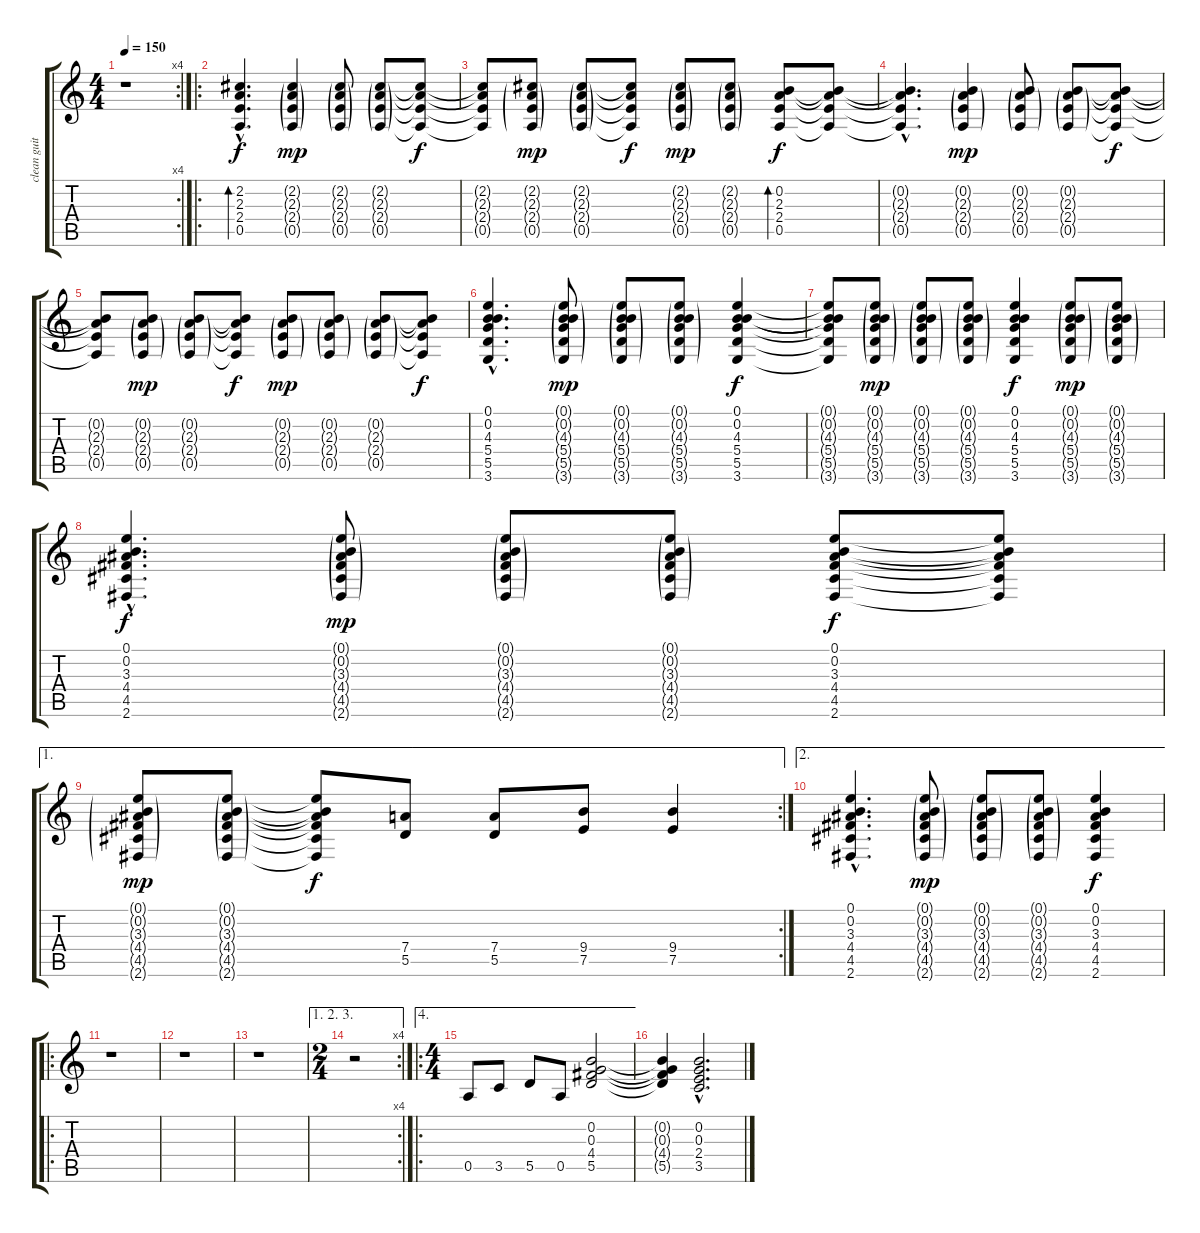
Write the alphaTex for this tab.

\track ("clean guitar" "clean guit") {instrument electricguitarjazz}
\staff {score tabs}
\tuning (E4 B3 G3 D3 A2 E2) {hide}
\rc 4
\ts (4 4)
\tempo 150
\clef g2
\ks c
r.1{dy f} |
\ro
(2.2{hac} 2.3{hac} 2.4{hac} 0.5{hac}).4{d bd 120} (2.2{g} 2.3{g} 2.4{g} 0.5{g}).4{dy mp} (2.2{g} 2.3{g} 2.4{g} 0.5{g}).8 (2.2{g} 2.3{g} 2.4{g} 0.5{g}).8 (2.2{t} 2.3{t} 2.4{t} 0.5{t}).8{dy f} |
(2.2{t} 2.3{t} 2.4{t} 0.5{t}).8 (2.2{g} 2.3{g} 2.4{g} 0.5{g}).8{dy mp} (2.2{g} 2.3{g} 2.4{g} 0.5{g}).8 (2.2{t} 2.3{t} 2.4{t} 0.5{t}).8{dy f} (2.2{g} 2.3{g} 2.4{g} 0.5{g}).8{dy mp} (2.2{g} 2.3{g} 2.4{g} 0.5{g}).8 (0.2 2.3 2.4 0.5).8{bd 60 dy f} (0.2{t} 2.3{t} 2.4{t} 0.5{t}).8 |
(0.2{hac t} 2.3{hac t} 2.4{hac t} 0.5{hac t}).4{d} (0.2{g} 2.3{g} 2.4{g} 0.5{g}).4{dy mp} (0.2{g} 2.3{g} 2.4{g} 0.5{g}).8 (0.2{g} 2.3{g} 2.4{g} 0.5{g}).8 (0.2{t} 2.3{t} 2.4{t} 0.5{t}).8{dy f} |
(0.2{t} 2.3{t} 2.4{t} 0.5{t}).8 (0.2{g} 2.3{g} 2.4{g} 0.5{g}).8{dy mp} (0.2{g} 2.3{g} 2.4{g} 0.5{g}).8 (0.2{t} 2.3{t} 2.4{t} 0.5{t}).8{dy f} (0.2{g} 2.3{g} 2.4{g} 0.5{g}).8{dy mp} (0.2{g} 2.3{g} 2.4{g} 0.5{g}).8 (0.2{g} 2.3{g} 2.4{g} 0.5{g}).8 (0.2{t} 2.3{t} 2.4{t} 0.5{t}).8{dy f} |
(0.1{hac} 0.2{hac} 4.3{hac} 5.4{hac} 5.5{hac} 3.6{hac}).4{d} (0.1{g} 0.2{g} 4.3{g} 5.4{g} 5.5{g} 3.6{g}).8{dy mp} (0.1{g} 0.2{g} 4.3{g} 5.4{g} 5.5{g} 3.6{g}).8 (0.1{g} 0.2{g} 4.3{g} 5.4{g} 5.5{g} 3.6{g}).8 (0.1 0.2 4.3 5.4 5.5 3.6).4{dy f} |
(0.1{t} 0.2{t} 4.3{t} 5.4{t} 5.5{t} 3.6{t}).8 (0.1{g} 0.2{g} 4.3{g} 5.4{g} 5.5{g} 3.6{g}).8{dy mp} (0.1{g} 0.2{g} 4.3{g} 5.4{g} 5.5{g} 3.6{g}).8 (0.1{g} 0.2{g} 4.3{g} 5.4{g} 5.5{g} 3.6{g}).8 (0.1 0.2 4.3 5.4 5.5 3.6).4{dy f} (0.1{g} 0.2{g} 4.3{g} 5.4{g} 5.5{g} 3.6{g}).8{dy mp} (0.1{g} 0.2{g} 4.3{g} 5.4{g} 5.5{g} 3.6{g}).8 |
(0.1{hac} 0.2{hac} 3.3{hac} 4.4{hac} 4.5{hac} 2.6{hac}).4{d dy f} (0.1{g} 0.2{g} 3.3{g} 4.4{g} 4.5{g} 2.6{g}).8{dy mp} (0.1{g} 0.2{g} 3.3{g} 4.4{g} 4.5{g} 2.6{g}).8 (0.1{g} 0.2{g} 3.3{g} 4.4{g} 4.5{g} 2.6{g}).8 (0.1 0.2 3.3 4.4 4.5 2.6).8{dy f} (0.1{t} 0.2{t} 3.3{t} 4.4{t} 4.5{t} 2.6{t}).8 |
\ae 1
\rc 2
(0.1{g} 0.2{g} 3.3{g} 4.4{g} 4.5{g} 2.6{g}).8{dy mp} (0.1{g} 0.2{g} 3.3{g} 4.4{g} 4.5{g} 2.6{g}).8 (0.1{t} 0.2{t} 3.3{t} 4.4{t} 4.5{t} 2.6{t}).8{dy f} (7.4 5.5).8 (7.4 5.5).8 (9.4 7.5).8 (9.4 7.5).4 |
\ae 2
(0.1{hac} 0.2{hac} 3.3{hac} 4.4{hac} 4.5{hac} 2.6{hac}).4{d} (0.1{g} 0.2{g} 3.3{g} 4.4{g} 4.5{g} 2.6{g}).8{dy mp} (0.1{g} 0.2{g} 3.3{g} 4.4{g} 4.5{g} 2.6{g}).8 (0.1{g} 0.2{g} 3.3{g} 4.4{g} 4.5{g} 2.6{g}).8 (0.1 0.2 3.3 4.4 4.5 2.6).4{dy f} |
\ro
r.1 |
r.1 |
r.1 |
\ae (1 2 3)
\rc 4
\ts (2 4)
r.2 |
\ae 4
\ro
\ts (4 4)
0.5.8 3.5.8 5.5.8 0.5.8 (0.2 0.3 4.4 5.5).2 |
(0.2{t} 0.3{t} 4.4{t} 5.5{t}).4 (0.2{hac} 0.3{hac} 2.4{hac} 3.5{hac}).2{d}
